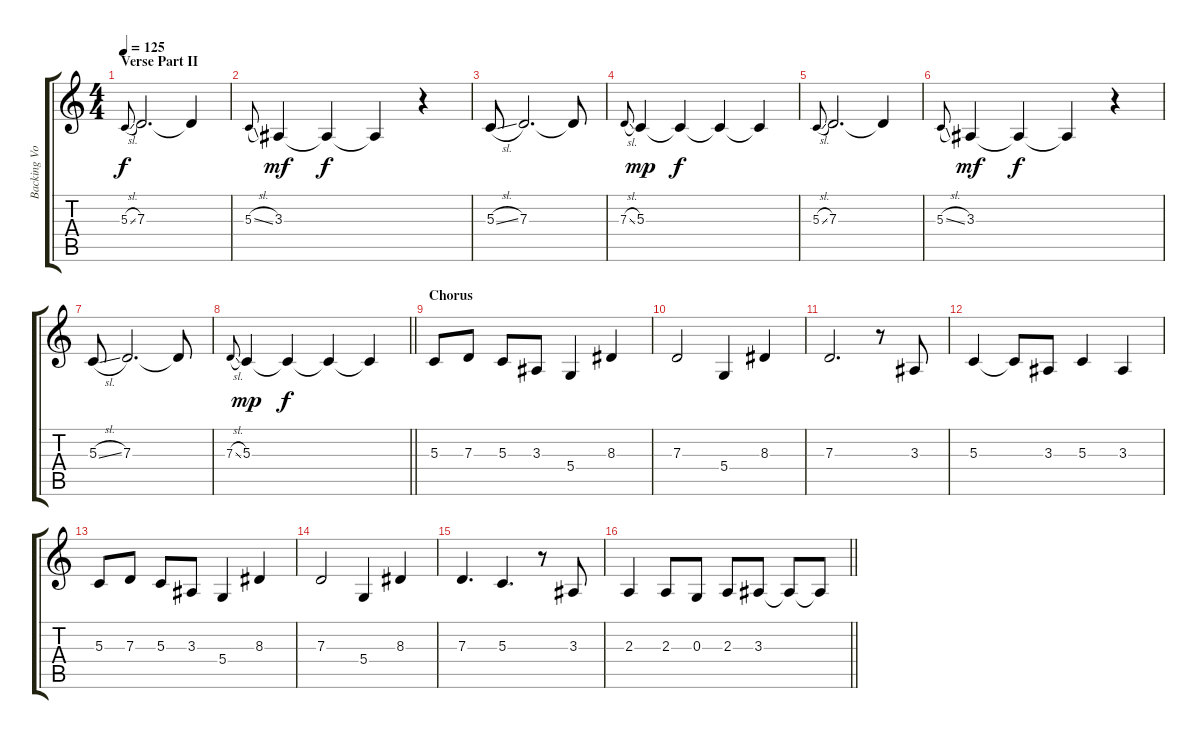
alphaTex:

\track ("Backing Vox II" "Backing Vo") {instrument choiraahs}
\staff {score tabs}
\tuning (E4 B3 G3 D3 A2 E2) {hide}
\ts (4 4)
\section ("" "Verse Part II")
\tempo 125
\clef g2
\ks c
5.3{sl}.8{gr onbeat dy f} 7.3.2{d volume 11} 7.3{t}.4 |
5.3{sl}.8{gr onbeat} 3.3.4{dy mf} 3.3{t}.4{dy f} 3.3{t}.4 r.4 |
5.3{sl}.8 7.3.2{d} 7.3{t}.8 |
7.3{sl}.8{gr onbeat} 5.3.4{dy mp} 5.3{t}.4{dy f} 5.3{t}.4 5.3{t}.4 |
5.3{sl}.8{gr onbeat} 7.3.2{d} 7.3{t}.4 |
5.3{sl}.8{gr onbeat} 3.3.4{dy mf} 3.3{t}.4{dy f} 3.3{t}.4 r.4 |
5.3{sl}.8 7.3.2{d} 7.3{t}.8 |
\barLineRight lightlight
7.3{sl}.8{gr onbeat} 5.3.4{dy mp} 5.3{t}.4{dy f} 5.3{t}.4 5.3{t}.4 |
\section ("" "Chorus")
5.3.8{volume 6} 7.3.8 5.3.8 3.3.8 5.4.4 8.3.4 |
7.3.2 5.4.4 8.3.4 |
7.3.2{d} r.8 3.3.8 |
5.3.4 5.3{t}.8 3.3.8 5.3.4 3.3.4 |
5.3.8 7.3.8 5.3.8 3.3.8 5.4.4 8.3.4 |
7.3.2 5.4.4 8.3.4 |
7.3.4{d} 5.3.4{d} r.8 3.3.8 |
\barLineRight lightlight
2.3.4 2.3.8 0.3.8 2.3.8 3.3.8 3.3{t}.8 3.3{t}.8
